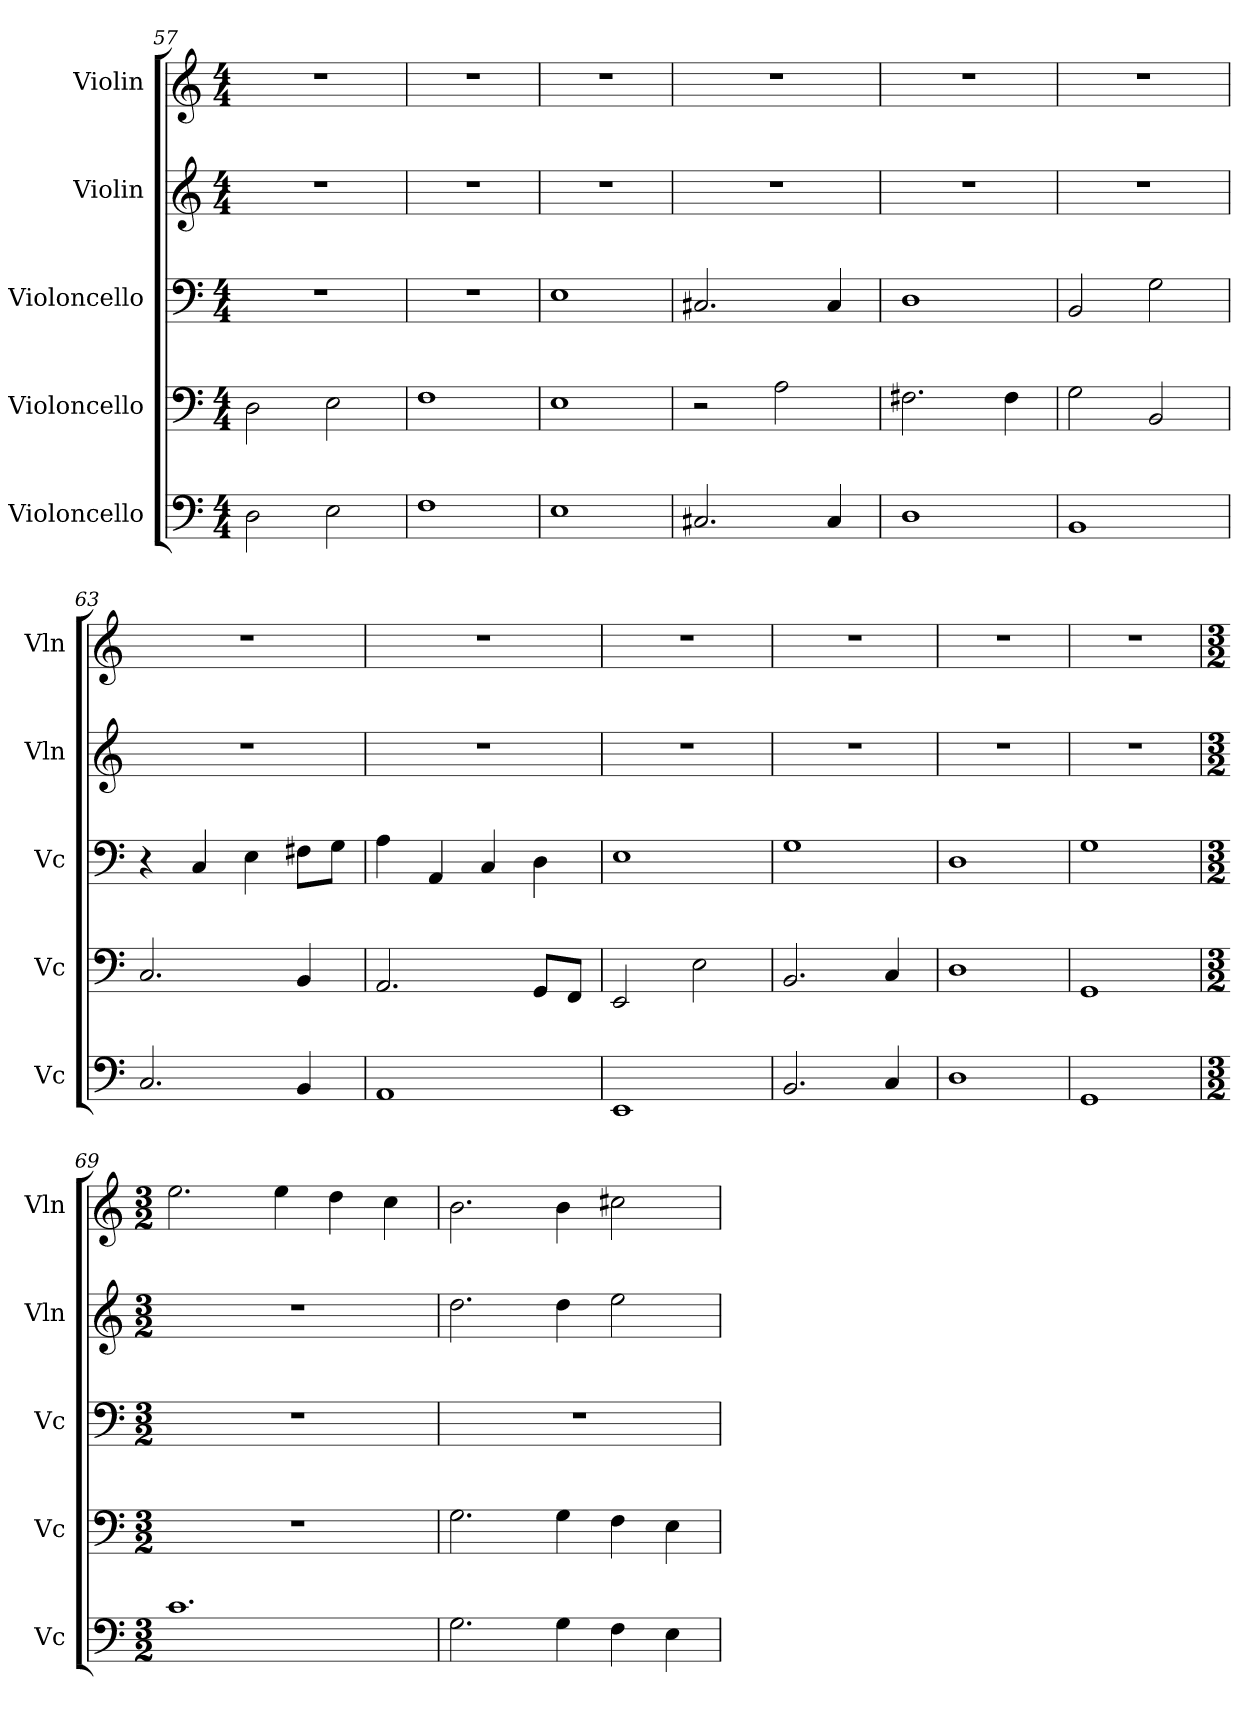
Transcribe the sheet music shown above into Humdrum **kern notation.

**kern	**kern	**kern	**kern	**kern
*part5	*part4	*part3	*part2	*part1
*staff5	*staff4	*staff3	*staff2	*staff1
*I"Violoncello	*I"Violoncello	*I"Violoncello	*I"Violin	*I"Violin
*I'Vc	*I'Vc	*I'Vc	*I'Vln	*I'Vln
*clefF4	*clefF4	*clefF4	*clefG2	*clefG2
*k[]	*k[]	*k[]	*k[]	*k[]
*M4/4	*M4/4	*M4/4	*M4/4	*M4/4
=57	=57	=57	=57	=57
2D\	2D\	1r	1r	1r
2E\	2E\	.	.	.
=58	=58	=58	=58	=58
1F	1F	1r	1r	1r
=59	=59	=59	=59	=59
1E	1E	1E	1r	1r
=60	=60	=60	=60	=60
2.C#X/	2r	2.C#X/	1r	1r
.	2A\	.	.	.
4C#/	.	4C#/	.	.
=61	=61	=61	=61	=61
1D	2.F#X\	1D	1r	1r
.	4F#\	.	.	.
=62	=62	=62	=62	=62
1BB	2G\	2BB/	1r	1r
.	2BB/	2G\	.	.
=63	=63	=63	=63	=63
2.C/	2.C/	4r	1r	1r
.	.	4C/	.	.
.	.	4E\	.	.
4BB/	4BB/	8F#X\L	.	.
.	.	8G\J	.	.
=64	=64	=64	=64	=64
1AA	2.AA/	4A\	1r	1r
.	.	4AA/	.	.
.	.	4C/	.	.
.	8GG/L	4D\	.	.
.	8FF/J	.	.	.
=65	=65	=65	=65	=65
1EE	2EE/	1E	1r	1r
.	2E\	.	.	.
=66	=66	=66	=66	=66
2.BB/	2.BB/	1G	1r	1r
4C/	4C/	.	.	.
=67	=67	=67	=67	=67
1D	1D	1D	1r	1r
=68	=68	=68	=68	=68
1GG	1GG	1G	1r	1r
=69	=69	=69	=69	=69
*M3/2	*M3/2	*M3/2	*M3/2	*M3/2
1.c	1.r	1.r	1.r	2.ee\
.	.	.	.	4ee\
.	.	.	.	4dd\
.	.	.	.	4cc\
=70	=70	=70	=70	=70
2.G\	2.G\	1.r	2.dd\	2.b\
4G\	4G\	.	4dd\	4b\
4F\	4F\	.	2ee\	2cc#X\
4E\	4E\	.	.	.
=	=	=	=	=
*-	*-	*-	*-	*-
